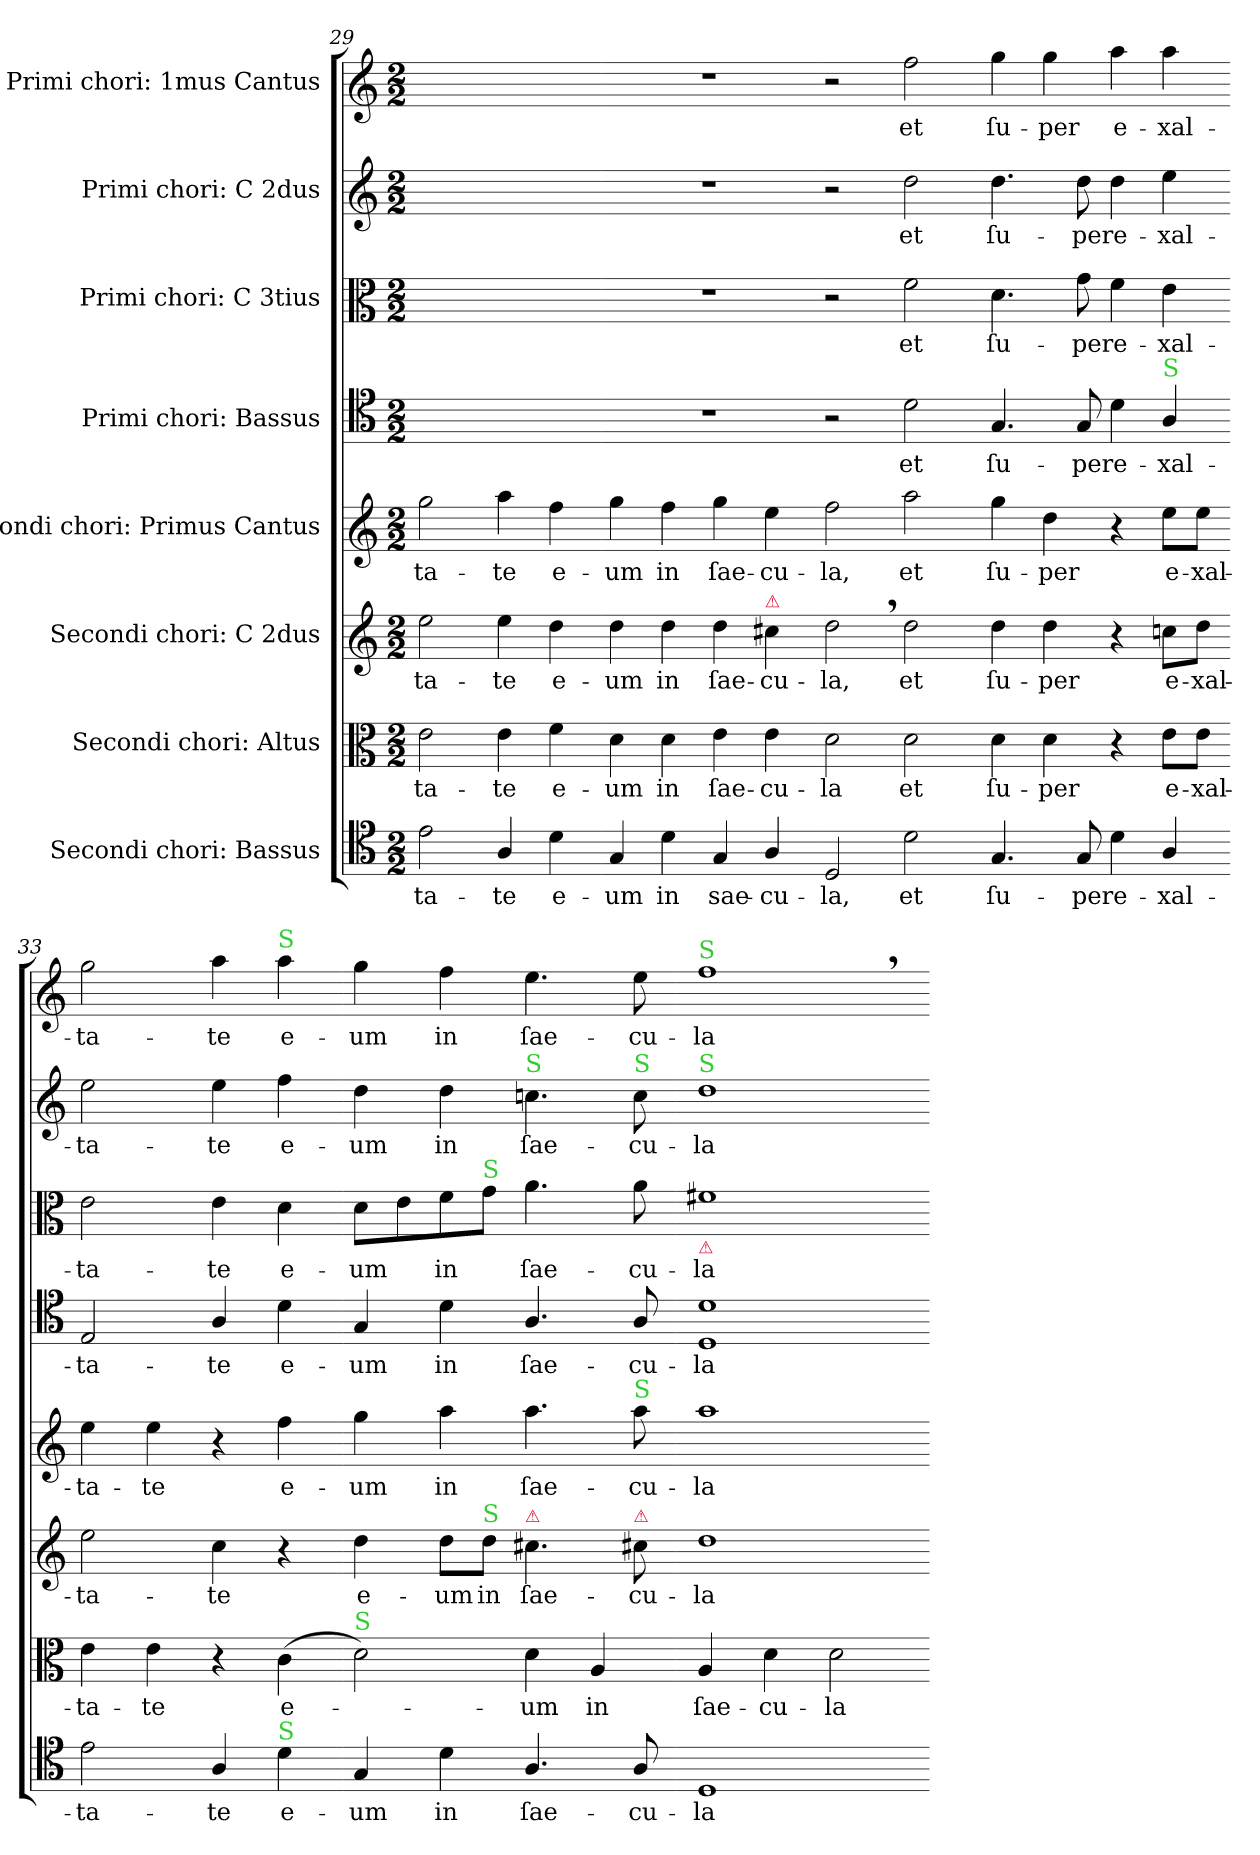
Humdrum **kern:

**kern	**text	**kern	**text	**kern	**text	**kern	**text	**kern	**text	**kern	**text	**kern	**text	**kern	**text
*part8	*part8	*part7	*part7	*part6	*part6	*part5	*part5	*part4	*part4	*part3	*part3	*part2	*part2	*part1	*part1
*staff8	*staff8	*staff7	*staff7	*staff6	*staff6	*staff5	*staff5	*staff4	*staff4	*staff3	*staff3	*staff2	*staff2	*staff1	*staff1
*I"Secondi chori: Bassus	*	*I"Secondi chori: Altus	*	*I"Secondi chori: C 2dus	*	*I"Secondi chori: Primus Cantus	*	*I"Primi chori: Bassus	*	*I"Primi chori: C 3tius	*	*I"Primi chori: C 2dus	*	*I"Primi chori: 1mus Cantus	*
*clefC4	*	*clefC3	*	*clefG2	*	*clefG2	*	*clefC4	*	*clefC3	*	*clefG2	*	*clefG2	*
*k[]	*	*k[]	*	*k[]	*	*k[]	*	*k[]	*	*k[]	*	*k[]	*	*k[]	*
*M2/2	*	*M2/2	*	*M2/2	*	*M2/2	*	*M2/2	*	*M2/2	*	*M2/2	*	*M2/2	*
=29	=29	=29	=29	=29	=29	=29	=29	=29	=29	=29	=29	=29	=29	=29	=29
2e\	-ta-	2e\	-ta-	2ee\	-ta-	2gg\	-ta-	1ryy	.	1ryy	.	1ryy	.	1ryy	.
4A/	-te	4e\	-te	4ee\	-te	4aa\	-te	.	.	.	.	.	.	.	.
4d\	e-	4f\	e-	4dd\	e-	4ff\	e-	.	.	.	.	.	.	.	.
=30-	=30-	=30-	=30-	=30-	=30-	=30-	=30-	=30-	=30-	=30-	=30-	=30-	=30-	=30-	=30-
4G/	-um	4d\	-um	4dd\	-um	4gg\	-um	1r	.	1r	.	1r	.	1r	.
4d\	in	4d\	in	4dd\	in	4ff\	in	.	.	.	.	.	.	.	.
4G/	sae-	4e\	ſae-	4dd\	ſae-	4gg\	ſae-	.	.	.	.	.	.	.	.
!	!	!	!	!LO:TX:a:color=crimson:t=⚠	!	!	!	!	!	!	!	!	!	!	!
4A/	-cu-	4e\	-cu-	4cc#X\	-cu-	4ee\	-cu-	.	.	.	.	.	.	.	.
=31-	=31-	=31-	=31-	=31-	=31-	=31-	=31-	=31-	=31-	=31-	=31-	=31-	=31-	=31-	=31-
2D/	-la,	2d\	-la	2dd,<\	-la,	2ff\	-la,	2r	.	2r	.	2r	.	2r	.
2d\	et	2d\	et	2dd\	et	2aa\	et	2d\	et	2f\	et	2dd\	et	2ff\	et
=32-	=32-	=32-	=32-	=32-	=32-	=32-	=32-	=32-	=32-	=32-	=32-	=32-	=32-	=32-	=32-
4.G/	ſu-	4d\	ſu-	4dd\	ſu-	4gg\	ſu-	4.G/	ſu-	4.d\	ſu-	4.dd\	ſu-	4gg\	ſu-
.	.	4d\	-per	4dd\	-per	4dd\	-per	.	.	.	.	.	.	4gg\	-per
8G/	-per	.	.	.	.	.	.	8G/	-per	8g\	-per	8dd\	-per	.	.
4d\	e-	4r	.	4r	.	4r	.	4d\	e-	4f\	e-	4dd\	e-	4aa\	e-
!	!	!	!	!	!	!	!	!LO:TX:a:color=limegreen:t=S	!	!	!	!	!	!	!
4A/	-xal-	8e\L	e-	8ccn\L	e-	8ee\L	e-	4A/	-xal-	4e\	-xal-	4ee\	-xal-	4aa\	-xal-
.	.	8e\J	-xal-	8dd\J	-xal-	8ee\J	-xal-	.	.	.	.	.	.	.	.
=33-	=33-	=33-	=33-	=33-	=33-	=33-	=33-	=33-	=33-	=33-	=33-	=33-	=33-	=33-	=33-
2e\	-ta-	4e\	-ta-	2ee\	-ta-	4ee\	-ta-	2E/	-ta-	2e\	-ta-	2ee\	-ta-	2gg\	-ta-
.	.	4e\	-te	.	.	4ee\	-te	.	.	.	.	.	.	.	.
4A/	-te	4r	.	4cc\	-te	4r	.	4A/	-te	4e\	-te	4ee\	-te	4aa\	-te
!	!	!	!	!	!	!	!	!	!	!	!	!	!	!LO:TX:a:color=limegreen:t=S	!
!LO:TX:a:color=limegreen:t=S	!	!	!	!	!	!	!	!	!	!	!	!	!	!	!
4d\	e-	(4c\	e-	4r	.	4ff\	e-	4d\	e-	4d\	e-	4ff\	e-	4aa\	e-
=34-	=34-	=34-	=34-	=34-	=34-	=34-	=34-	=34-	=34-	=34-	=34-	=34-	=34-	=34-	=34-
!	!	!LO:TX:a:color=limegreen:t=S	!	!	!	!	!	!	!	!	!	!	!	!	!
4G/	-um	2d\)	.	4dd\	e-	4gg\	-um	4G/	-um	8d\L	-um	4dd\	-um	4gg\	-um
.	.	.	.	.	.	.	.	.	.	8e\	.	.	.	.	.
4d\	in	.	.	8dd\L	-um	4aa\	in	4d\	in	8f\	in	4dd\	in	4ff\	in
!	!	!	!	!	!	!	!	!	!	!LO:TX:a:color=limegreen:t=S	!	!	!	!	!
!	!	!	!	!LO:TX:a:color=limegreen:t=S	!	!	!	!	!	!	!	!	!	!	!
.	.	.	.	8dd\J	in	.	.	.	.	8g\J	.	.	.	.	.
!	!	!	!	!	!	!	!	!	!	!	!	!LO:TX:a:color=limegreen:t=S	!	!	!
!	!	!	!	!LO:TX:a:color=crimson:t=⚠	!	!	!	!	!	!	!	!	!	!	!
4.A/	ſae-	4d\	-um	4.cc#X\	ſae-	4.aa\	ſae-	4.A/	ſae-	4.a\	ſae-	4.ccn\	ſae-	4.ee\	ſae-
.	.	4A/	in	.	.	.	.	.	.	.	.	.	.	.	.
!	!	!	!	!	!	!	!	!	!	!	!	!LO:TX:a:color=limegreen:t=S	!	!	!
!	!	!	!	!	!	!LO:TX:a:color=limegreen:t=S	!	!	!	!	!	!	!	!	!
!	!	!	!	!LO:TX:a:color=crimson:t=⚠	!	!	!	!	!	!	!	!	!	!	!
8A/	-cu-	.	.	8cc#X\	-cu-	8aa\	-cu-	8A/	-cu-	8a\	-cu-	8cc\	-cu-	8ee\	-cu-
=35-	=35-	=35-	=35-	=35-	=35-	=35-	=35-	=35-	=35-	=35-	=35-	=35-	=35-	=35-	=35-
!	!	!	!	!	!	!	!	!	!	!	!	!	!	!LO:TX:a:color=limegreen:t=S	!
!	!	!	!	!	!	!	!	!	!	!	!	!LO:TX:a:color=limegreen:t=S	!	!	!
!	!	!	!	!	!	!	!	!	!	!LO:TX:b:color=crimson:t=⚠	!	!	!	!	!
1D	-la	4A/	ſae-	1dd	-la	1aa	-la	1D 1d	-la	1f#X	-la	1dd	-la	1ff,<	-la
.	.	4d\	-cu-	.	.	.	.	.	.	.	.	.	.	.	.
.	.	2d\	-la	.	.	.	.	.	.	.	.	.	.	.	.
=-	=-	=-	=-	=-	=-	=-	=-	=-	=-	=-	=-	=-	=-	=-	=-
*-	*-	*-	*-	*-	*-	*-	*-	*-	*-	*-	*-	*-	*-	*-	*-
